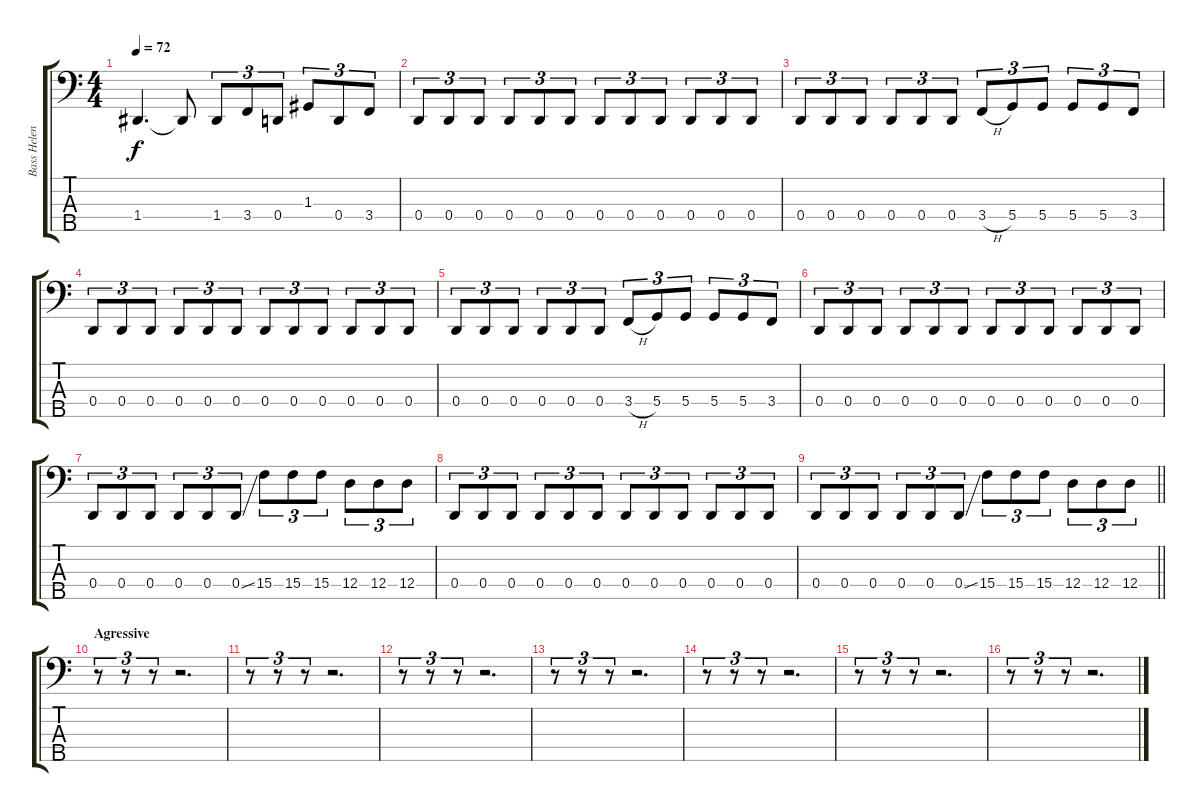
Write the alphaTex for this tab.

\track ("Bass Helen" "Bass Helen") {mute instrument electricbasspick}
\staff {score tabs}
\tuning (F2 C2 G1 D1 A0) {hide}
\ts (4 4)
\tempo 72
\clef f4
\ks c
1.4.4{d dy f} 1.4{t}.8 1.4.8{tu (3 2)} 3.4.8{tu (3 2)} 0.4.8{tu (3 2)} 1.3.8{tu (3 2)} 0.4.8{tu (3 2)} 3.4.8{tu (3 2)} |
0.4.8{tu (3 2)} 0.4.8{tu (3 2)} 0.4.8{tu (3 2)} 0.4.8{tu (3 2)} 0.4.8{tu (3 2)} 0.4.8{tu (3 2)} 0.4.8{tu (3 2)} 0.4.8{tu (3 2)} 0.4.8{tu (3 2)} 0.4.8{tu (3 2)} 0.4.8{tu (3 2)} 0.4.8{tu (3 2)} |
0.4.8{tu (3 2)} 0.4.8{tu (3 2)} 0.4.8{tu (3 2)} 0.4.8{tu (3 2)} 0.4.8{tu (3 2)} 0.4.8{tu (3 2)} 3.4{h}.8{tu (3 2)} 5.4.8{tu (3 2)} 5.4.8{tu (3 2)} 5.4.8{tu (3 2)} 5.4.8{tu (3 2)} 3.4.8{tu (3 2)} |
0.4.8{tu (3 2)} 0.4.8{tu (3 2)} 0.4.8{tu (3 2)} 0.4.8{tu (3 2)} 0.4.8{tu (3 2)} 0.4.8{tu (3 2)} 0.4.8{tu (3 2)} 0.4.8{tu (3 2)} 0.4.8{tu (3 2)} 0.4.8{tu (3 2)} 0.4.8{tu (3 2)} 0.4.8{tu (3 2)} |
0.4.8{tu (3 2)} 0.4.8{tu (3 2)} 0.4.8{tu (3 2)} 0.4.8{tu (3 2)} 0.4.8{tu (3 2)} 0.4.8{tu (3 2)} 3.4{h}.8{tu (3 2)} 5.4.8{tu (3 2)} 5.4.8{tu (3 2)} 5.4.8{tu (3 2)} 5.4.8{tu (3 2)} 3.4.8{tu (3 2)} |
0.4.8{tu (3 2)} 0.4.8{tu (3 2)} 0.4.8{tu (3 2)} 0.4.8{tu (3 2)} 0.4.8{tu (3 2)} 0.4.8{tu (3 2)} 0.4.8{tu (3 2)} 0.4.8{tu (3 2)} 0.4.8{tu (3 2)} 0.4.8{tu (3 2)} 0.4.8{tu (3 2)} 0.4.8{tu (3 2)} |
0.4.8{tu (3 2)} 0.4.8{tu (3 2)} 0.4.8{tu (3 2)} 0.4.8{tu (3 2)} 0.4.8{tu (3 2)} 0.4{ss}.8{tu (3 2)} 15.4.8{tu (3 2)} 15.4.8{tu (3 2)} 15.4.8{tu (3 2)} 12.4.8{tu (3 2)} 12.4.8{tu (3 2)} 12.4.8{tu (3 2)} |
0.4.8{tu (3 2)} 0.4.8{tu (3 2)} 0.4.8{tu (3 2)} 0.4.8{tu (3 2)} 0.4.8{tu (3 2)} 0.4.8{tu (3 2)} 0.4.8{tu (3 2)} 0.4.8{tu (3 2)} 0.4.8{tu (3 2)} 0.4.8{tu (3 2)} 0.4.8{tu (3 2)} 0.4.8{tu (3 2)} |
\barLineRight lightlight
0.4.8{tu (3 2)} 0.4.8{tu (3 2)} 0.4.8{tu (3 2)} 0.4.8{tu (3 2)} 0.4.8{tu (3 2)} 0.4{ss}.8{tu (3 2)} 15.4.8{tu (3 2)} 15.4.8{tu (3 2)} 15.4.8{tu (3 2)} 12.4.8{tu (3 2)} 12.4.8{tu (3 2)} 12.4.8{tu (3 2)} |
\section ("" "Agressive")
r.8{tu (3 2)} r.8{tu (3 2)} r.8{tu (3 2)} r.2{d} |
r.8{tu (3 2)} r.8{tu (3 2)} r.8{tu (3 2)} r.2{d} |
r.8{tu (3 2)} r.8{tu (3 2)} r.8{tu (3 2)} r.2{d} |
r.8{tu (3 2)} r.8{tu (3 2)} r.8{tu (3 2)} r.2{d} |
r.8{tu (3 2)} r.8{tu (3 2)} r.8{tu (3 2)} r.2{d} |
r.8{tu (3 2)} r.8{tu (3 2)} r.8{tu (3 2)} r.2{d} |
r.8{tu (3 2)} r.8{tu (3 2)} r.8{tu (3 2)} r.2{d}
